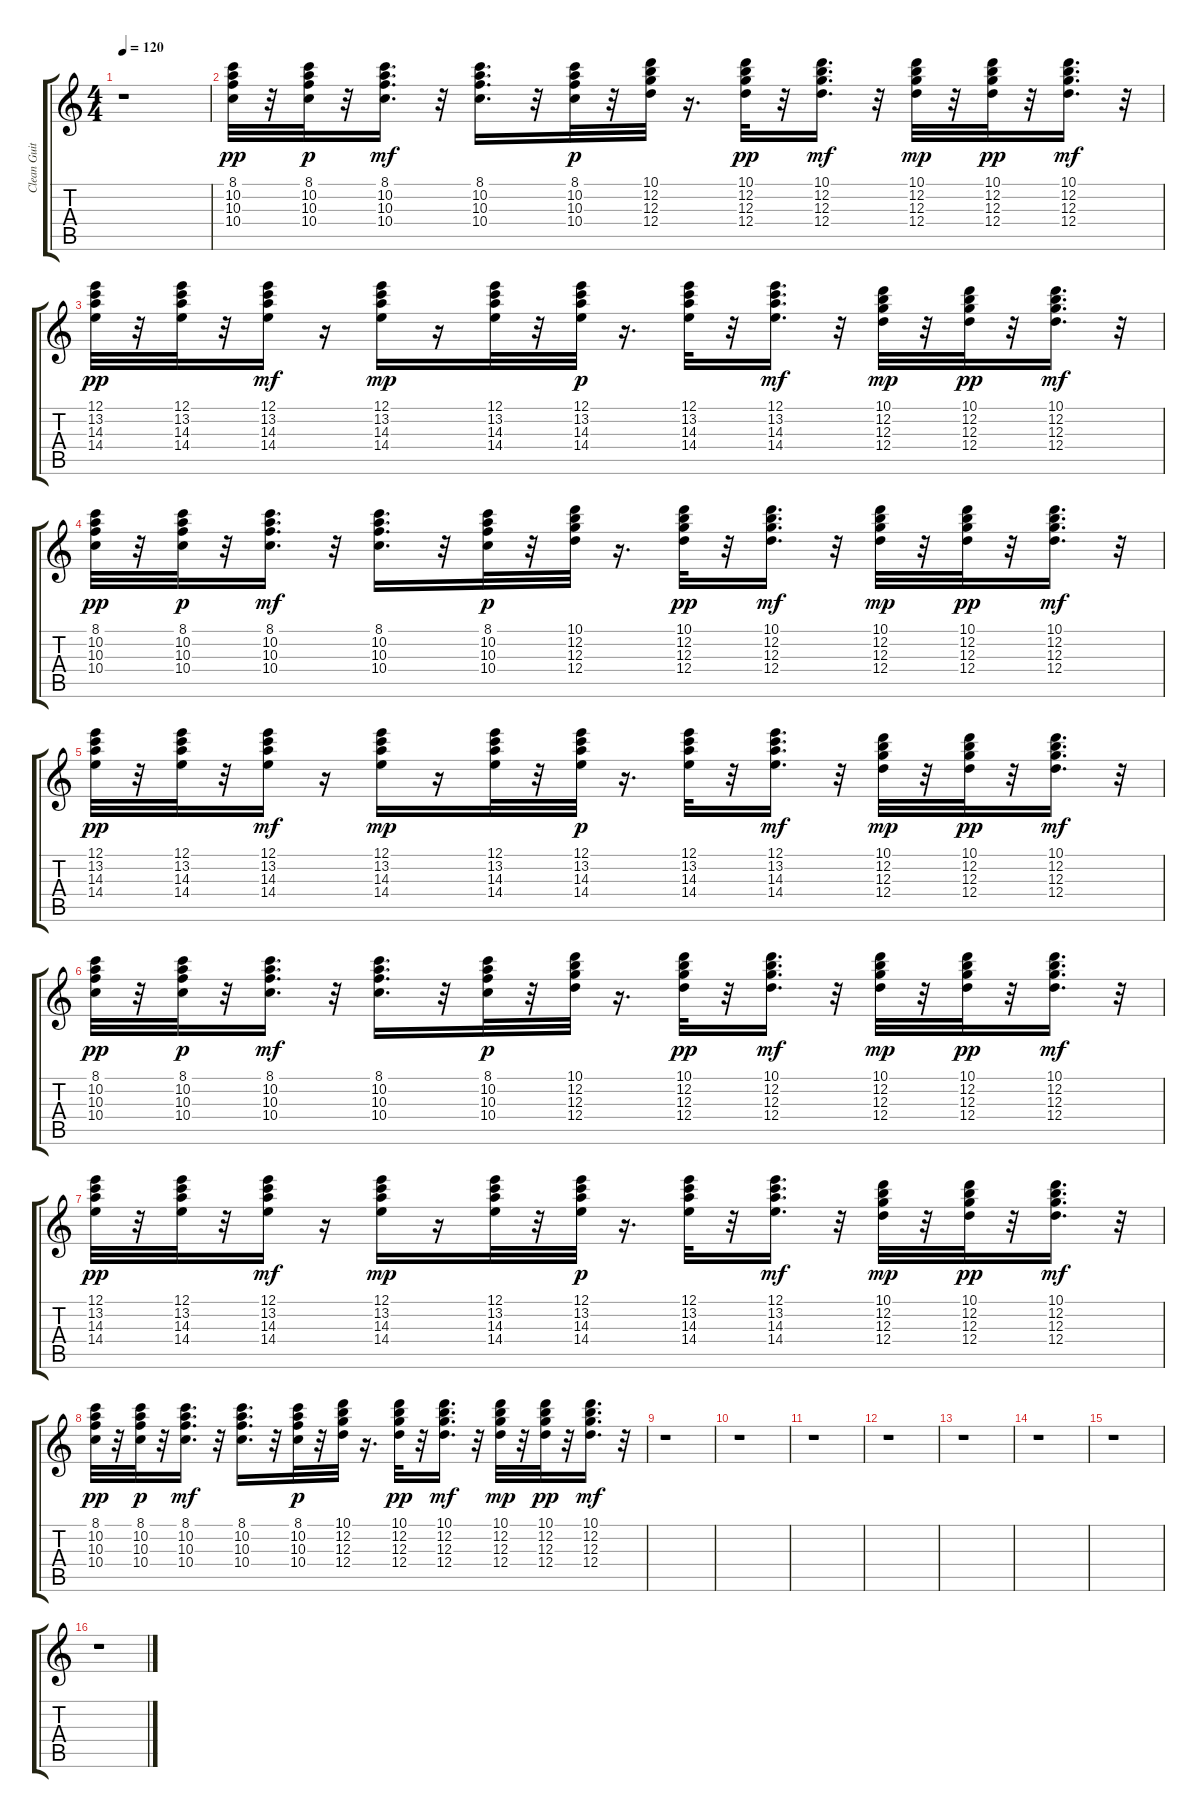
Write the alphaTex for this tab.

\track ("Clean Guitar" "Clean Guit") {instrument electricguitarclean}
\staff {score tabs}
\tuning (E4 B3 G3 D3 A2 E2) {hide}
\ts (4 4)
\tempo 120
\clef g2
\ks c
r.1{dy mf} |
(8.1 10.2 10.3 10.4).32{dy pp} r.32 (8.1 10.2 10.3 10.4).32{dy p} r.32 (8.1 10.2 10.3 10.4).16{d dy mf} r.32 (8.1 10.2 10.3 10.4).16{d} r.32 (8.1 10.2 10.3 10.4).32{dy p} r.32 (10.1 12.2 12.3 12.4).32 r.16{d} (10.1 12.2 12.3 12.4).32{dy pp} r.32 (10.1 12.2 12.3 12.4).16{d dy mf} r.32 (10.1 12.2 12.3 12.4).32{dy mp} r.32 (10.1 12.2 12.3 12.4).32{dy pp} r.32 (10.1 12.2 12.3 12.4).16{d dy mf} r.32 |
(12.1 13.2 14.3 14.4).32{dy pp} r.32 (12.1 13.2 14.3 14.4).32 r.32 (12.1 13.2 14.3 14.4).16{dy mf} r.16 (12.1 13.2 14.3 14.4).16{dy mp} r.16 (12.1 13.2 14.3 14.4).32 r.32 (12.1 13.2 14.3 14.4).32{dy p} r.16{d} (12.1 13.2 14.3 14.4).32 r.32 (12.1 13.2 14.3 14.4).16{d dy mf} r.32 (10.1 12.2 12.3 12.4).32{dy mp} r.32 (10.1 12.2 12.3 12.4).32{dy pp} r.32 (10.1 12.2 12.3 12.4).16{d dy mf} r.32 |
(8.1 10.2 10.3 10.4).32{dy pp} r.32 (8.1 10.2 10.3 10.4).32{dy p} r.32 (8.1 10.2 10.3 10.4).16{d dy mf} r.32 (8.1 10.2 10.3 10.4).16{d} r.32 (8.1 10.2 10.3 10.4).32{dy p} r.32 (10.1 12.2 12.3 12.4).32 r.16{d} (10.1 12.2 12.3 12.4).32{dy pp} r.32 (10.1 12.2 12.3 12.4).16{d dy mf} r.32 (10.1 12.2 12.3 12.4).32{dy mp} r.32 (10.1 12.2 12.3 12.4).32{dy pp} r.32 (10.1 12.2 12.3 12.4).16{d dy mf} r.32 |
(12.1 13.2 14.3 14.4).32{dy pp} r.32 (12.1 13.2 14.3 14.4).32 r.32 (12.1 13.2 14.3 14.4).16{dy mf} r.16 (12.1 13.2 14.3 14.4).16{dy mp} r.16 (12.1 13.2 14.3 14.4).32 r.32 (12.1 13.2 14.3 14.4).32{dy p} r.16{d} (12.1 13.2 14.3 14.4).32 r.32 (12.1 13.2 14.3 14.4).16{d dy mf} r.32 (10.1 12.2 12.3 12.4).32{dy mp} r.32 (10.1 12.2 12.3 12.4).32{dy pp} r.32 (10.1 12.2 12.3 12.4).16{d dy mf} r.32 |
(8.1 10.2 10.3 10.4).32{dy pp} r.32 (8.1 10.2 10.3 10.4).32{dy p} r.32 (8.1 10.2 10.3 10.4).16{d dy mf} r.32 (8.1 10.2 10.3 10.4).16{d} r.32 (8.1 10.2 10.3 10.4).32{dy p} r.32 (10.1 12.2 12.3 12.4).32 r.16{d} (10.1 12.2 12.3 12.4).32{dy pp} r.32 (10.1 12.2 12.3 12.4).16{d dy mf} r.32 (10.1 12.2 12.3 12.4).32{dy mp} r.32 (10.1 12.2 12.3 12.4).32{dy pp} r.32 (10.1 12.2 12.3 12.4).16{d dy mf} r.32 |
(12.1 13.2 14.3 14.4).32{dy pp} r.32 (12.1 13.2 14.3 14.4).32 r.32 (12.1 13.2 14.3 14.4).16{dy mf} r.16 (12.1 13.2 14.3 14.4).16{dy mp} r.16 (12.1 13.2 14.3 14.4).32 r.32 (12.1 13.2 14.3 14.4).32{dy p} r.16{d} (12.1 13.2 14.3 14.4).32 r.32 (12.1 13.2 14.3 14.4).16{d dy mf} r.32 (10.1 12.2 12.3 12.4).32{dy mp} r.32 (10.1 12.2 12.3 12.4).32{dy pp} r.32 (10.1 12.2 12.3 12.4).16{d dy mf} r.32 |
(8.1 10.2 10.3 10.4).32{dy pp} r.32 (8.1 10.2 10.3 10.4).32{dy p} r.32 (8.1 10.2 10.3 10.4).16{d dy mf} r.32 (8.1 10.2 10.3 10.4).16{d} r.32 (8.1 10.2 10.3 10.4).32{dy p} r.32 (10.1 12.2 12.3 12.4).32 r.16{d} (10.1 12.2 12.3 12.4).32{dy pp} r.32 (10.1 12.2 12.3 12.4).16{d dy mf} r.32 (10.1 12.2 12.3 12.4).32{dy mp} r.32 (10.1 12.2 12.3 12.4).32{dy pp} r.32 (10.1 12.2 12.3 12.4).16{d dy mf} r.32 |
r.1 |
r.1 |
r.1 |
r.1 |
r.1 |
r.1 |
r.1 |
r.1
